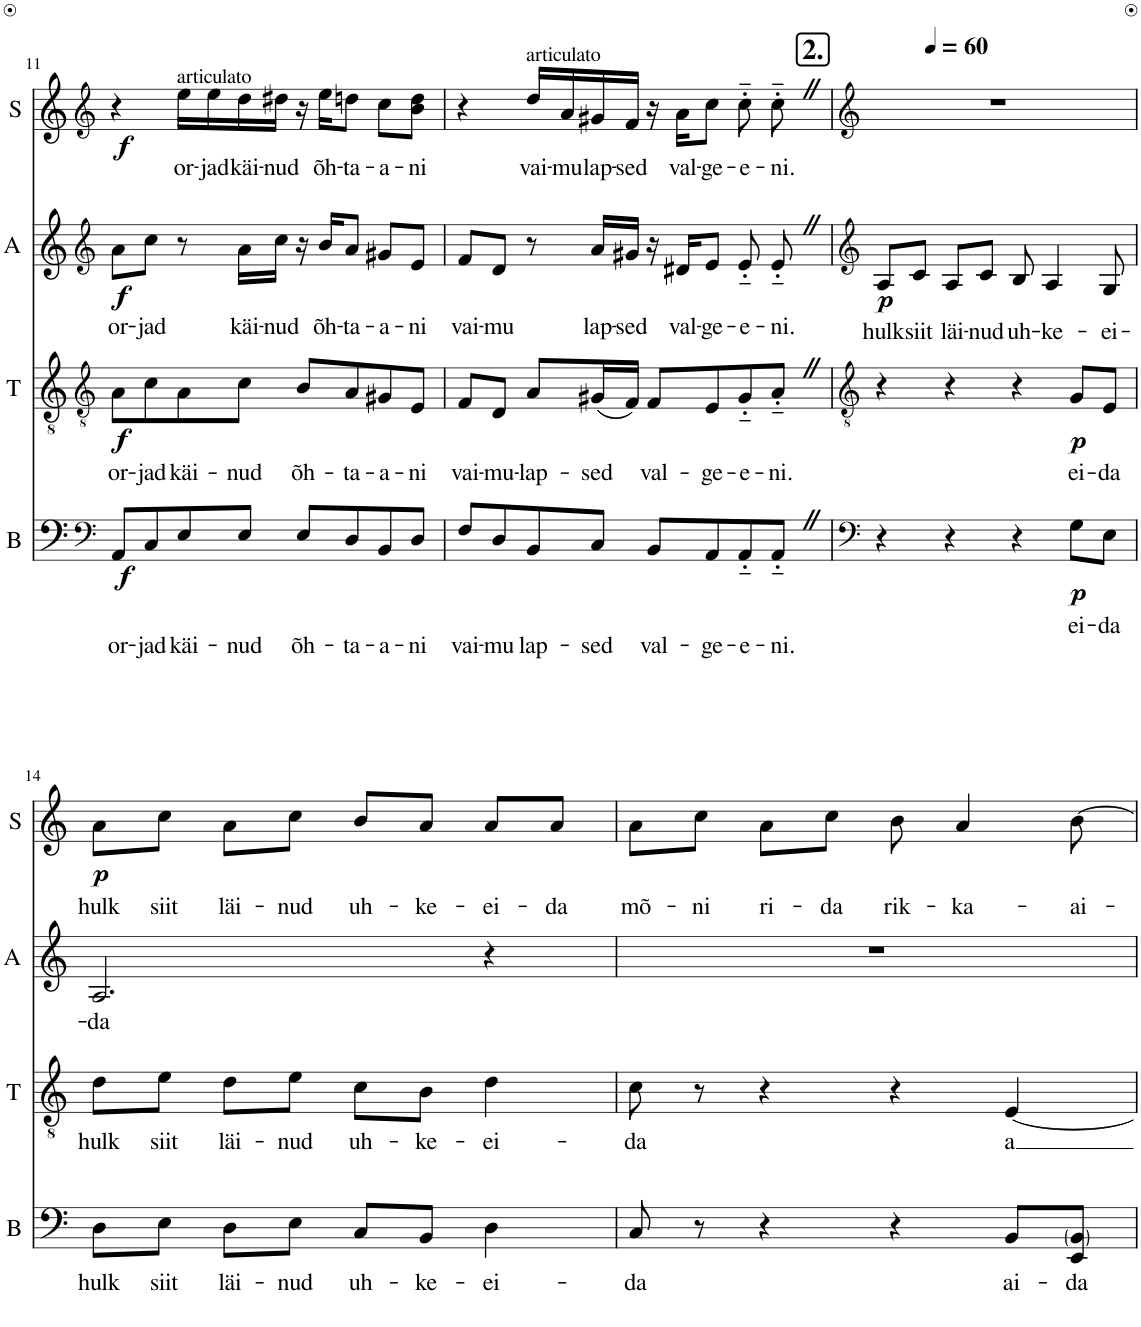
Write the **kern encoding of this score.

**kern	**text	**dynam	**kern	**text	**dynam	**kern	**text	**dynam	**kern	**text	**dynam
*part4	*part4	*part4	*part3	*part3	*part3	*part2	*part2	*part2	*part1	*part1	*part1
*staff4	*staff4	*staff4	*staff3	*staff3	*staff3	*staff2	*staff2	*staff2	*staff1	*staff1	*staff1
*I"B	*	*	*I"T	*	*	*I"A	*	*	*I"S	*	*
*I'B	*	*	*I'T	*	*	*I'A	*	*	*I'S	*	*
!!LO:PB:g=z
*clefF4	*	*	*clefGv2	*	*	*clefG2	*	*	*clefG2	*	*
*	*	*	*	*	*	*Trd1c2	*	*	*	*	*
*k[]	*	*	*k[]	*	*	*k[]	*	*	*k[]	*	*
*M4/4	*	*	*M4/4	*	*	*M4/4	*	*	*M4/4	*	*
=11	=11	=11	=11	=11	=11	=11	=11	=11	=11	=11	=11
!	!LO:LY:b	!LO:DY:b	!	!LO:LY:b	!LO:DY:b	!	!LO:LY:b	!LO:DY:b	!	!	!LO:DY:b
8AA/L	or-	f	8A\L	or-	f	8a\L	or-	f	4r	.	f
!	!LO:LY:b	!	!	!LO:LY:b	!	!	!LO:LY:b	!	!	!	!
8C/	-jad	.	8c\	-jad	.	8cc\J	-jad	.	.	.	.
!	!	!	!	!	!	!	!	!	!LO:TX:a:t=articulato	!	!
!	!LO:LY:b	!	!	!LO:LY:b	!	!	!	!	!	!LO:LY:b	!
8E/	käi-	.	8A\	käi-	.	8r	.	.	16ee\LL	or-	.
!	!	!	!	!	!	!	!	!	!	!LO:LY:b	!
.	.	.	.	.	.	.	.	.	16ee\	-jad	.
!	!LO:LY:b	!	!	!LO:LY:b	!	!	!LO:LY:b	!	!	!LO:LY:b	!
8E/J	-nud	.	8c\J	-nud	.	16a\LL	-käi-	.	16dd\	käi-	.
!	!	!	!	!	!	!	!LO:LY:b	!	!	!LO:LY:b	!
.	.	.	.	.	.	16cc\JJ	-nud	.	16dd#X\JJ	-nud	.
!	!LO:LY:b	!	!	!LO:LY:b	!	!	!	!	!	!	!
8E/L	õh-	.	8B/L	õh-	.	16r	.	.	16r	.	.
!	!	!	!	!	!	!	!LO:LY:b	!	!	!LO:LY:b	!
.	.	.	.	.	.	16b/KL	õh-	.	16ee\KL	õh-	.
!	!LO:LY:b	!	!	!LO:LY:b	!	!	!LO:LY:b	!	!	!LO:LY:b	!
8D/	-ta-	.	8A/	-ta-	.	8a/J	-ta-	.	8ddn\J	-ta-	.
!	!LO:LY:b	!	!	!LO:LY:b	!	!	!LO:LY:b	!	!	!LO:LY:b	!
8BB/	-a-	.	8G#X/	-a-	.	8g#X/L	-a-	.	8cc\L	-a-	.
!	!LO:LY:b	!	!	!LO:LY:b	!	!	!LO:LY:b	!	!	!LO:LY:b	!
8D/J	-ni	.	8E/J	-ni	.	8e/J	-ni	.	8b\ 8dd\J	-ni	.
=12	=12	=12	=12	=12	=12	=12	=12	=12	=12	=12	=12
!	!LO:LY:b	!	!	!LO:LY:b	!	!	!LO:LY:b	!	!	!	!
8F/L	vai-	.	8F/L	vai-	.	8f/L	vai-	.	4r	.	.
!	!LO:LY:b	!	!	!LO:LY:b	!	!	!LO:LY:b	!	!	!	!
8D/	-mu	.	8D/J	mu-	.	8d/J	-mu	.	.	.	.
!	!	!	!	!	!	!	!	!	!LO:TX:a:t=articulato	!	!
!	!LO:LY:b	!	!	!LO:LY:b	!	!	!	!	!	!LO:LY:b	!
8BB/	lap-	.	8A/L	-lap-	.	8r	.	.	16dd/LL	vai-	.
!	!	!	!	!	!	!	!	!	!	!LO:LY:b	!
.	.	.	.	.	.	.	.	.	16a/	-mu	.
!	!LO:LY:b	!	!	!LO:LY:b	!	!	!LO:LY:b	!	!	!LO:LY:b	!
8C/J	-sed	.	(16G#X/L	-sed	.	16a/LL	lap-	.	16g#X/	lap-	.
!	!	!	!	!	!	!	!LO:LY:b	!	!	!LO:LY:b	!
.	.	.	16F/JJ)	.	.	16g#X/JJ	-sed	.	16f/JJ	-sed	.
!	!LO:LY:b	!	!	!LO:LY:b	!	!	!	!	!	!	!
8BB/L	val-	.	8F/L	val-	.	16r	.	.	16r	.	.
!	!	!	!	!	!	!	!LO:LY:b	!	!	!LO:LY:b	!
.	.	.	.	.	.	16d#X/KL	val-	.	16a\KL	val-	.
!	!LO:LY:b	!	!	!LO:LY:b	!	!	!LO:LY:b	!	!	!LO:LY:b	!
8AA/	-ge-	.	8E/	-ge-	.	8e/J	-ge-	.	8cc\J	-ge-	.
!	!LO:LY:b	!	!	!LO:LY:b	!	!	!LO:LY:b	!	!	!LO:LY:b	!
8AA'~/	-e-	.	8G#'~/	-e-	.	8e'~/	-e-	.	8cc'~\	-e-	.
!	!LO:LY:b	!	!	!LO:LY:b	!	!	!LO:LY:b	!	!	!LO:LY:b	!
8AA'~Z/J	-ni.	.	8A'~Z/J	-ni.	.	8e'~Z/	-ni.	.	8cc'~Z\	-ni.	.
=13	=13	=13	=13	=13	=13	=13	=13	=13	=13	=13	=13
!!LO:REH:place=s1:a:B:cj:fs=14:t=2.
*clefF4	*	*	*clefGv2	*	*	*clefG2	*	*	*clefG2	*	*
*	*	*	*	*	*	*	*	*	*MM60	*	*
!	!	!	!	!	!	!	!LO:LY:b	!LO:DY:b	!	!	!
4r	.	.	4r	.	.	8A/L	hulk	p	1r	.	.
!	!	!	!	!	!	!	!LO:LY:b	!	!	!	!
.	.	.	.	.	.	8c/J	siit	.	.	.	.
!	!	!	!	!	!	!	!LO:LY:b	!	!	!	!
4r	.	.	4r	.	.	8A/L	läi-	.	.	.	.
!	!	!	!	!	!	!	!LO:LY:b	!	!	!	!
.	.	.	.	.	.	8c/J	-nud	.	.	.	.
!	!	!	!	!	!	!	!LO:LY:b	!	!	!	!
4r	.	.	4r	.	.	8B/	uh-	.	.	.	.
!	!	!	!	!	!	!	!LO:LY:b	!	!	!	!
.	.	.	.	.	.	4A/	-ke-	.	.	.	.
!	!LO:LY:b	!LO:DY:b	!	!LO:LY:b	!LO:DY:b	!	!	!	!	!	!
8G\L	-ei-	p	8G/L	-ei-	p	.	.	.	.	.	.
!	!LO:LY:b	!	!	!LO:LY:b	!	!	!LO:LY:b	!	!	!	!
8E\J	-da	.	8E/J	-da	.	8G/	-ei-	.	.	.	.
!!LO:LB:g=z
=14	=14	=14	=14	=14	=14	=14	=14	=14	=14	=14	=14
!	!LO:LY:b	!	!	!LO:LY:b	!	!	!LO:LY:b	!	!	!LO:LY:b	!LO:DY:b
8D\L	hulk	.	8d\L	hulk	.	2.A/	-da	.	8a\L	hulk	p
!	!LO:LY:b	!	!	!LO:LY:b	!	!	!	!	!	!LO:LY:b	!
8E\J	siit	.	8e\J	siit	.	.	.	.	8cc\J	siit	.
!	!LO:LY:b	!	!	!LO:LY:b	!	!	!	!	!	!LO:LY:b	!
8D\L	läi-	.	8d\L	läi-	.	.	.	.	8a\L	läi-	.
!	!LO:LY:b	!	!	!LO:LY:b	!	!	!	!	!	!LO:LY:b	!
8E\J	-nud	.	8e\J	-nud	.	.	.	.	8cc\J	-nud	.
!	!LO:LY:b	!	!	!LO:LY:b	!	!	!	!	!	!LO:LY:b	!
8C/L	uh-	.	8c\L	uh-	.	.	.	.	8b/L	uh-	.
!	!LO:LY:b	!	!	!LO:LY:b	!	!	!	!	!	!LO:LY:b	!
8BB/J	-ke-	.	8B\J	-ke-	.	.	.	.	8a/J	-ke-	.
!	!LO:LY:b	!	!	!LO:LY:b	!	!	!	!	!	!LO:LY:b	!
4D\	-ei-	.	4d\	-ei-	.	4r	.	.	8a/L	-ei-	.
!	!	!	!	!	!	!	!	!	!	!LO:LY:b	!
.	.	.	.	.	.	.	.	.	8a/J	-da	.
=15	=15	=15	=15	=15	=15	=15	=15	=15	=15	=15	=15
!	!LO:LY:b	!	!	!LO:LY:b	!	!	!	!	!	!LO:LY:b	!
8C/	-da	.	8c\	-da	.	1r	.	.	8a\L	mõ-	.
!	!	!	!	!	!	!	!	!	!	!LO:LY:b	!
8r	.	.	8r	.	.	.	.	.	8cc\J	-ni	.
!	!	!	!	!	!	!	!	!	!	!LO:LY:b	!
4r	.	.	4r	.	.	.	.	.	8a\L	ri-	.
!	!	!	!	!	!	!	!	!	!	!LO:LY:b	!
.	.	.	.	.	.	.	.	.	8cc\J	-da	.
!	!	!	!	!	!	!	!	!	!	!LO:LY:b	!
4r	.	.	4r	.	.	.	.	.	8b\	rik-	.
!	!	!	!	!	!	!	!	!	!	!LO:LY:b	!
.	.	.	.	.	.	.	.	.	4a/	-ka-	.
!	!LO:LY:b	!	!	!LO:LY:b	!	!	!	!	!	!	!
8BB/L	-ai-	.	[4E/	a	.	.	.	.	.	.	.
!	!LO:LY:b	!	!	!	!	!	!	!	!	!LO:LY:b	!
8EE/ 8BB/J	-da	.	.	.	.	.	.	.	[8b\	-ai-	.
=	=	=	=	=	=	=	=	=	=	=	=
*-	*-	*-	*-	*-	*-	*-	*-	*-	*-	*-	*-
